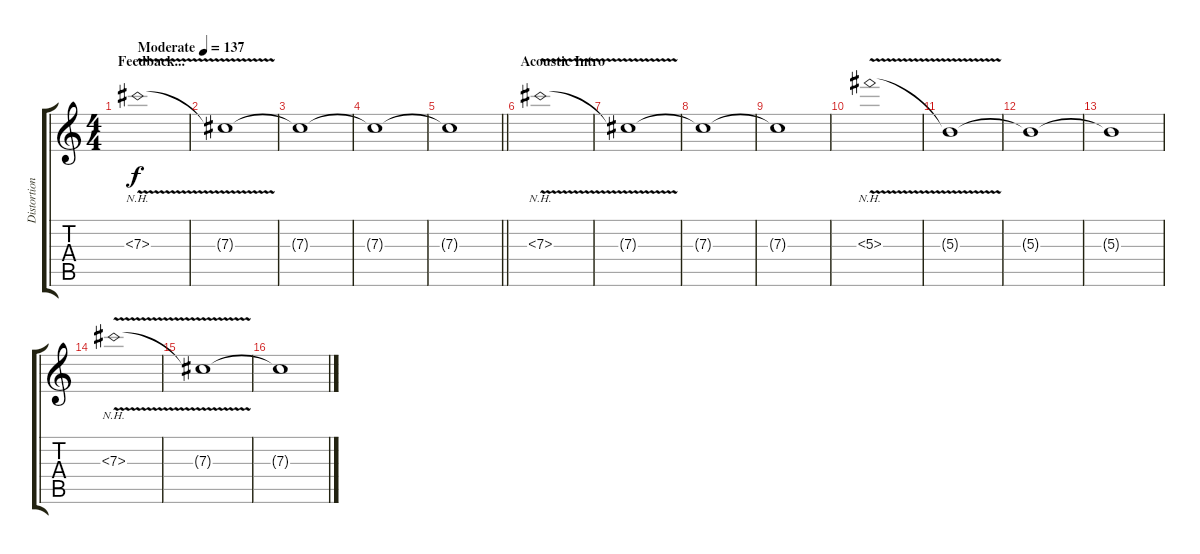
\track ("Distortion Guitar 2" "Distortion") {instrument overdrivenguitar}
\staff {score tabs}
\tuning (Eb4 Bb3 Gb3 Db3 Ab2 Eb2) {hide}
\ts (4 4)
\section ("" "Feedback...")
\tempo (137 "Moderate")
\clef g2
\ks c
7.3{nh v}.1{dy f volume 10 instrument overdrivenguitar} |
7.3{t}.1 |
7.3{t}.1 |
7.3{t}.1 |
\barLineRight lightlight
7.3{t}.1 |
\section ("" "Acoustic Intro")
7.3{nh v}.1 |
7.3{t}.1 |
7.3{t}.1 |
7.3{t}.1 |
5.3{nh v}.1 |
5.3{t}.1 |
5.3{t}.1 |
5.3{t}.1 |
7.3{nh v}.1 |
7.3{t}.1 |
7.3{t}.1
